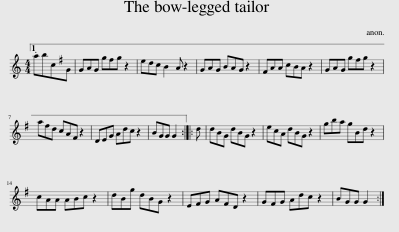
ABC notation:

X:1
L:1/8
M:4/4
I:linebreak $
K:C
V:1 treble
V:1
 .abcG | GAG g^fg z2 | edc B2 A z2 | GAG BAG z2 | ^FAA cBA z2 | %5
 GAG g^fg z2 |$ a^fd cA^F z2 | DEG Adc z2 | BGG G2 :: d | %10
 dBG dBG z2 | ecA dBG z2 | gba gBd z2 |$ cAA ABc z2 | dBg dBG z2 | %15
 E^FG AFD z2 | G^FG Adc z2 | BGG G2 :| %18
